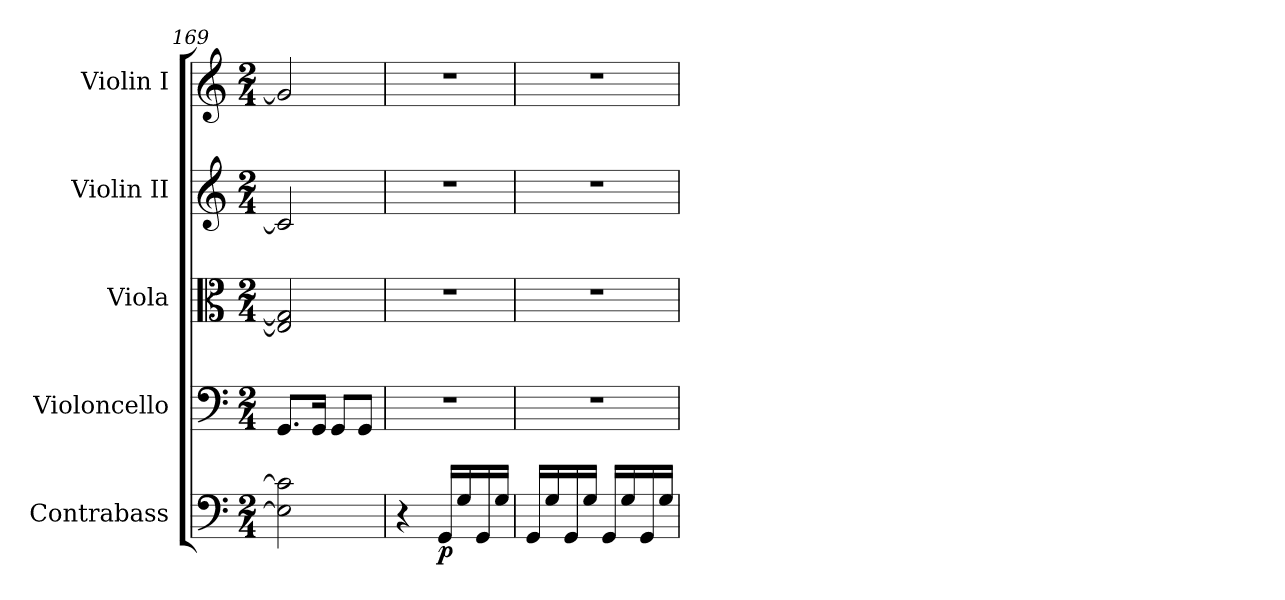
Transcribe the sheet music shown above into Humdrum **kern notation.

**kern	**dynam	**kern	**kern	**kern	**kern
*part5	*part5	*part4	*part3	*part2	*part1
*staff5	*staff5	*staff4	*staff3	*staff2	*staff1
*I"Contrabass	*	*I"Violoncello	*I"Viola	*I"Violin II	*I"Violin I
*I'Cb.	*	*I'Vc.	*I'Vla.	*I'Vln. II	*I'Vln. I
*clefF4	*	*clefF4	*clefC3	*clefG2	*clefG2
*ITrd7c12	*	*	*	*	*
*k[]	*	*k[]	*k[]	*k[]	*k[]
*M2/4	*	*M2/4	*M2/4	*M2/4	*M2/4
=169	=169	=169	=169	=169	=169
2EE-\] 2C\]	.	8.GG/L	2E-/] 2G/]	2c/]	2g/]
.	.	16GG/Jk	.	.	.
.	.	8GG/L	.	.	.
.	.	8GG/J	.	.	.
=170	=170	=170	=170	=170	=170
4r	.	2r	2r	2r	2r
!	!LO:DY:b	!	!	!	!
16GGG/LL	p	.	.	.	.
16GG/	.	.	.	.	.
16GGG/	.	.	.	.	.
16GG/JJ	.	.	.	.	.
=171	=171	=171	=171	=171	=171
16GGG/LL	.	2r	2r	2r	2r
16GG/	.	.	.	.	.
16GGG/	.	.	.	.	.
16GG/JJ	.	.	.	.	.
16GGG/LL	.	.	.	.	.
16GG/	.	.	.	.	.
16GGG/	.	.	.	.	.
16GG/JJ	.	.	.	.	.
=	=	=	=	=	=
*-	*-	*-	*-	*-	*-
